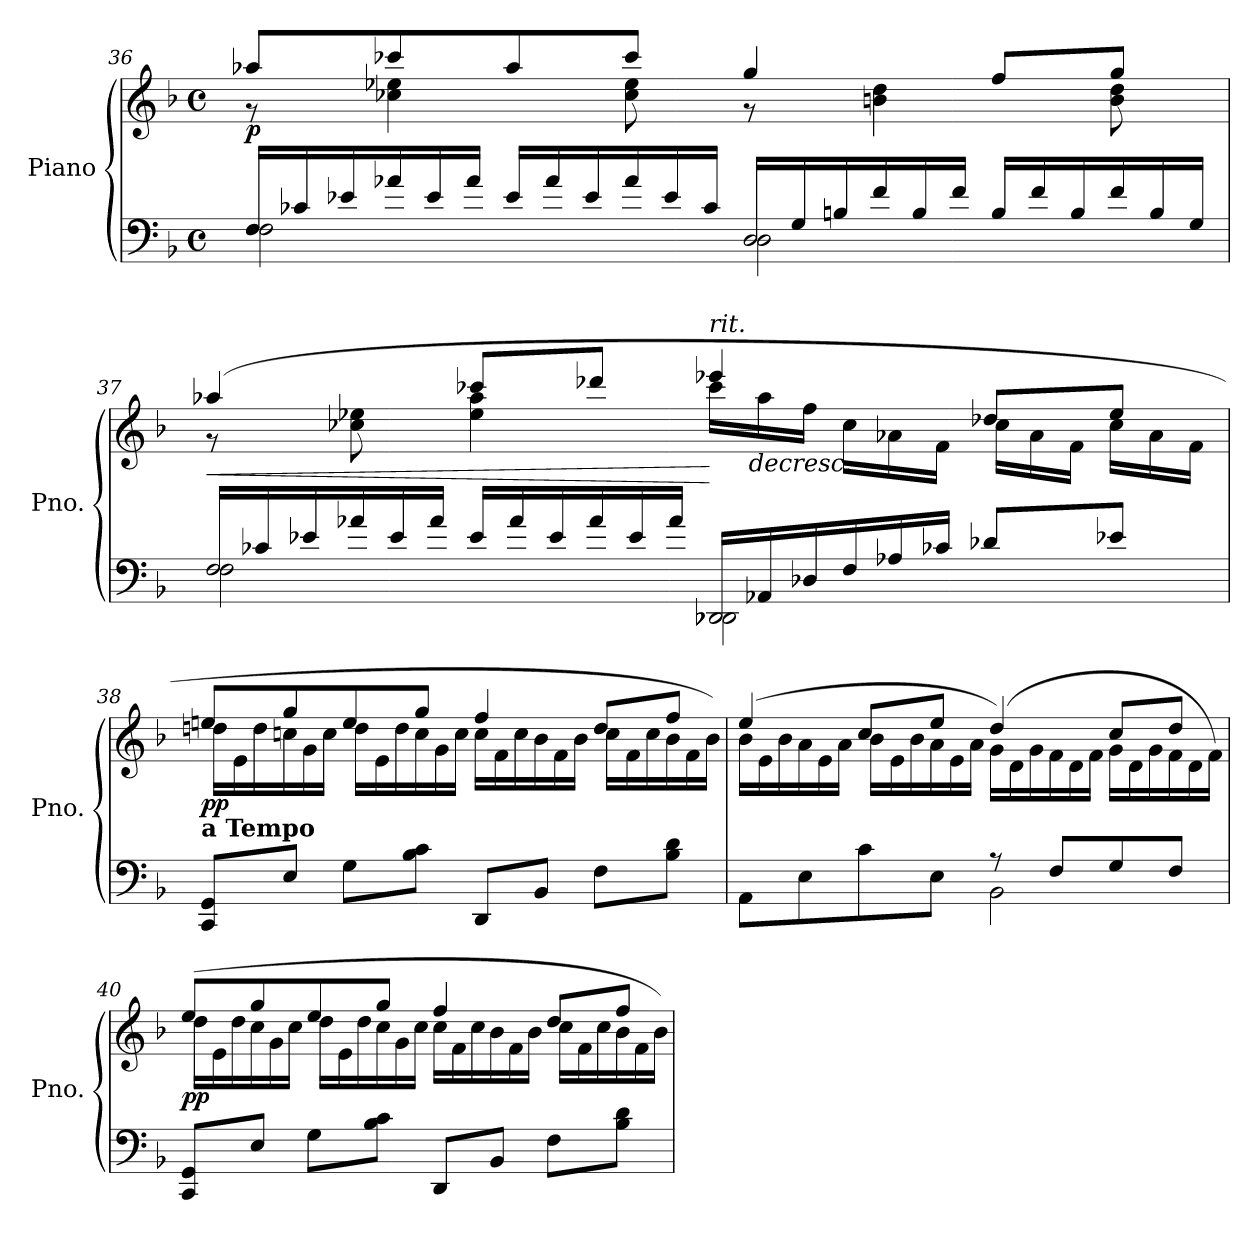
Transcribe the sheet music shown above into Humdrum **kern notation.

**kern	**kern	**dynam
*part1	*part1	*part1
*staff2	*staff1	*staff1/2
*I"Piano	*	*
*I'Pno.	*	*
*clefF4	*clefG2	*
*k[b-]	*k[b-]	*
*M4/4	*M4/4	*
*met(c)	*met(c)	*
*Xtuplet	*	*
=36	=36	=36
!LO:N:head=open	!	!LO:DY:b
*^	*^	*
24F/LL	2F\	8aa-X/L	8r	p
24c-X/	.	.	.	.
24e-X/	.	.	.	.
24a-X/	.	8ccc-X/	4cc-X\ 4ee-X\	.
24e-/	.	.	.	.
24a-/JJ	.	.	.	.
24e-/LL	.	8aa-/	.	.
24a-/	.	.	.	.
24e-/	.	.	.	.
24a-/	.	8ccc-/J	8cc-\ 8ee-\	.
24e-/	.	.	.	.
24c-/JJ	.	.	.	.
!LO:N:head=open	!	!	!	!
24D/LL	2D\	4gg/	8r	.
24G/	.	.	.	.
24Bn/	.	.	.	.
24f/	.	.	4bn\ 4dd\	.
24B/	.	.	.	.
24f/JJ	.	.	.	.
24B/LL	.	8ff/L	.	.
24f/	.	.	.	.
24B/	.	.	.	.
24f/	.	8gg/J	8b\ 8dd\	.
24B/	.	.	.	.
24G/JJ	.	.	.	.
!!LO:LB:g=z	!!
=37	=37	=37	=37	=37
!LO:N:head=open	!	!	!	!LO:HP:b
24F/LL	2F\	(<4aa-X/	8r	<
24c-X/	.	.	.	.
24e-X/	.	.	.	.
24a-X/	.	.	8cc-X\ 8ee-X\	.
24e-/	.	.	.	.
24a-/JJ	.	.	.	.
24e-/LL	.	8ccc-X/L	4ee-\ 4aa-\	.
24a-/	.	.	.	.
24e-/	.	.	.	.
24a-/	.	8ddd-X/J	.	.
24e-/	.	.	.	.
24a-/JJ	.	.	.	.
!LO:N:head=open	!	!	!	!
*	*	*	*Xtuplet	*
!	!	!LO:TX:i:t=rit.	!	!
24DD-X/LL	2DD-\	4eee-X/	24ccc-\LL	[
!	!	!	!	!LO:HP:b
24AA-X/	.	.	24aa-\	>
24D-X/	.	.	24ff\JJ	.
24F/	.	.	24cc-\LL	.
24A-X/	.	.	24a-X\	.
24c-X/JJ	.	.	24f\JJ	.
8d-X/L	.	8dd-X/L	24cc-\LL	.
.	.	.	24a-\	.
.	.	.	24f\JJ	.
8e-X/J	.	8ee-/J	24cc-\LL	.
.	.	.	24a-\	.
.	.	.	24f\JJ	.
*v	*v	*	*	*
=38	=38	=38	=38
!	!LO:TX:b:B:t=a Tempo	!	!
!	!	!	!LO:DY:b
8CC/ 8GG/L	8een/L	24ddn\LL	pp
.	.	24e\	.
.	.	24dd\	.
8E/J	8gg/	24ccn\	.
.	.	24g\	.
.	.	24cc\JJ	.
8G\L	8ee/	24dd\LL	.
.	.	24e\	.
.	.	24dd\	.
8B-\ 8c\J	8gg/J	24cc\	.
.	.	24g\	.
.	.	24cc\JJ	.
8DD/L	4ff/	24cc\LL	.
.	.	24f\	.
.	.	24cc\	.
8BB-/J	.	24b-\	.
.	.	24f\	.
.	.	24b-\JJ	.
8F\L	8dd/L	24cc\LL	.
.	.	24f\	.
.	.	24cc\	.
8B-\ 8d\J	8ff/J	24b-\	.
.	.	24f\	.
.	.	24b-\JJ)	.
!!LO:LB:g=z	!!
=39	=39	=39	=39
*^	*	*	*
2ryy	8AA\L	(>4ee/	24b-\LL	.
.	.	.	24e\	.
.	.	.	24b-\	.
.	8E\	.	24a\	.
.	.	.	24e\	.
.	.	.	24a\JJ	.
.	8c\	8cc/L	24b-\LL	.
.	.	.	24e\	.
.	.	.	24b-\	.
.	8E\J	8ee/J	24a\	.
.	.	.	24e\	.
.	.	.	24a\JJ	.
8r	2BB-\	(<4dd/)	24g\LL	.
.	.	.	24d\	.
.	.	.	24g\	.
8F/L	.	.	24f\	.
.	.	.	24d\	.
.	.	.	24f\JJ	.
8G/	.	8cc/L	24g\LL	.
.	.	.	24d\	.
.	.	.	24g\	.
8F/J	.	8dd/J	24f\	.
.	.	.	24d\	.
.	.	.	24f\JJ)	.
*v	*v	*	*	*
*	*v	*v	*
.	.	]
=40	=40	=40
*	*^	*
!	!	!	!LO:DY:b
8CC/ 8GG/L	(<8ee/L	24dd\LL	pp
.	.	24e\	.
.	.	24dd\	.
8E/J	8gg/	24cc\	.
.	.	24g\	.
.	.	24cc\JJ	.
8G\L	8ee/	24dd\LL	.
.	.	24e\	.
.	.	24dd\	.
8B-\ 8c\J	8gg/J	24cc\	.
.	.	24g\	.
.	.	24cc\JJ	.
8DD/L	4ff/	24cc\LL	.
.	.	24f\	.
.	.	24cc\	.
8BB-/J	.	24b-\	.
.	.	24f\	.
.	.	24b-\JJ	.
8F\L	8dd/L	24cc\LL	.
.	.	24f\	.
.	.	24cc\	.
8B-\ 8d\J	8ff/J	24b-\	.
.	.	24f\	.
.	.	24b-\JJ)	.
*	*v	*v	*
=	=	=
*-	*-	*-
